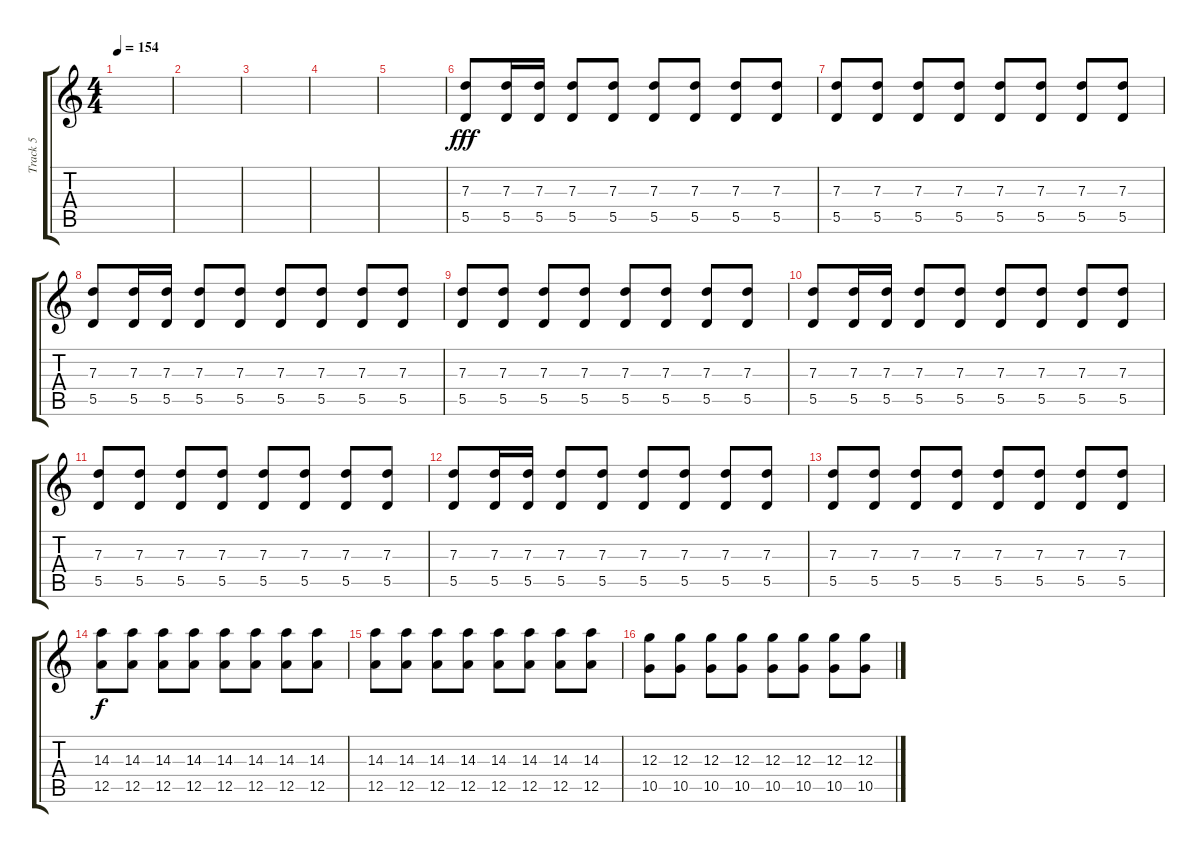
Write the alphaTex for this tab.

\track ("Track 5" "Track 5") {instrument electricguitarjazz}
\staff {score tabs}
\tuning (E4 B3 G3 D3 A2 E2) {hide}
\ts (4 4)
\tempo 154
\clef g2
\ks c
|
|
|
|
|
(7.3 5.5).8{dy fff} (7.3 5.5).16 (7.3 5.5).16 (7.3 5.5).8 (7.3 5.5).8 (7.3 5.5).8 (7.3 5.5).8 (7.3 5.5).8 (7.3 5.5).8 |
(7.3 5.5).8 (7.3 5.5).8 (7.3 5.5).8 (7.3 5.5).8 (7.3 5.5).8 (7.3 5.5).8 (7.3 5.5).8 (7.3 5.5).8 |
(7.3 5.5).8 (7.3 5.5).16 (7.3 5.5).16 (7.3 5.5).8 (7.3 5.5).8 (7.3 5.5).8 (7.3 5.5).8 (7.3 5.5).8 (7.3 5.5).8 |
(7.3 5.5).8 (7.3 5.5).8 (7.3 5.5).8 (7.3 5.5).8 (7.3 5.5).8 (7.3 5.5).8 (7.3 5.5).8 (7.3 5.5).8 |
(7.3 5.5).8 (7.3 5.5).16 (7.3 5.5).16 (7.3 5.5).8 (7.3 5.5).8 (7.3 5.5).8 (7.3 5.5).8 (7.3 5.5).8 (7.3 5.5).8 |
(7.3 5.5).8 (7.3 5.5).8 (7.3 5.5).8 (7.3 5.5).8 (7.3 5.5).8 (7.3 5.5).8 (7.3 5.5).8 (7.3 5.5).8 |
(7.3 5.5).8 (7.3 5.5).16 (7.3 5.5).16 (7.3 5.5).8 (7.3 5.5).8 (7.3 5.5).8 (7.3 5.5).8 (7.3 5.5).8 (7.3 5.5).8 |
(7.3 5.5).8 (7.3 5.5).8 (7.3 5.5).8 (7.3 5.5).8 (7.3 5.5).8 (7.3 5.5).8 (7.3 5.5).8 (7.3 5.5).8 |
(14.3 12.5).8{dy f} (14.3 12.5).8 (14.3 12.5).8 (14.3 12.5).8 (14.3 12.5).8 (14.3 12.5).8 (14.3 12.5).8 (14.3 12.5).8 |
(14.3 12.5).8 (14.3 12.5).8 (14.3 12.5).8 (14.3 12.5).8 (14.3 12.5).8 (14.3 12.5).8 (14.3 12.5).8 (14.3 12.5).8 |
(12.3 10.5).8 (12.3 10.5).8 (12.3 10.5).8 (12.3 10.5).8 (12.3 10.5).8 (12.3 10.5).8 (12.3 10.5).8 (12.3 10.5).8
